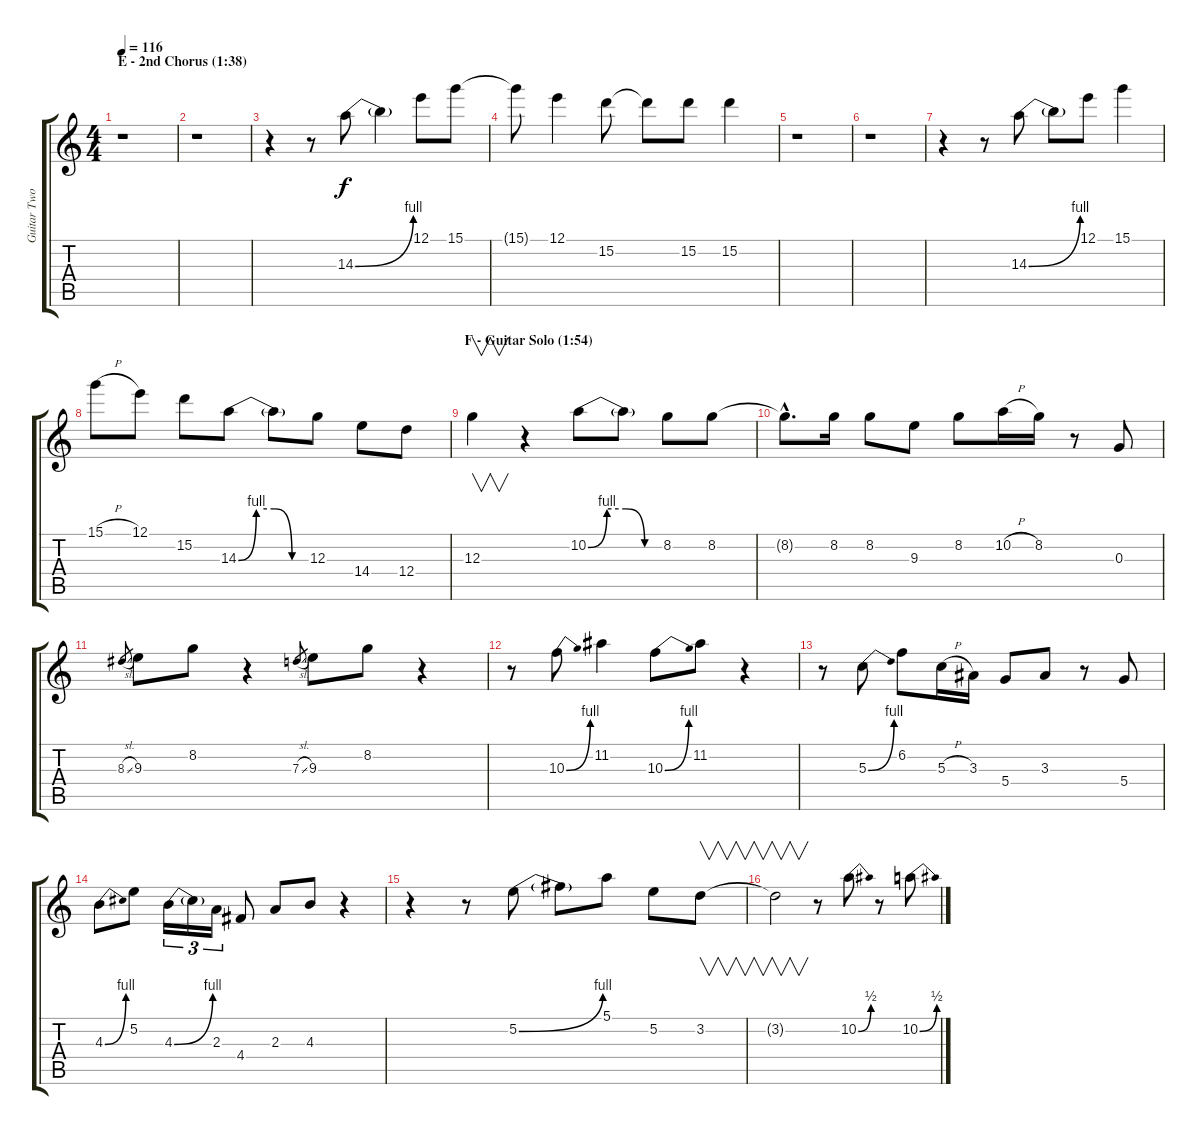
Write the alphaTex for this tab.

\track ("Guitar Two" "Guitar Two") {instrument distortionguitar}
\staff {score tabs}
\tuning (E4 B3 G3 D3 A2 E2) {hide}
\ts (4 4)
\section ("" "E - 2nd Chorus (1:38)")
\tempo 116
\clef g2
\ks c
r.1{dy f} |
r.1 |
r.4 r.8 14.3{be (bend 0 0 60 4)}.8 14.3{t}.4 12.1.8 15.1.8 |
15.1{t}.8 12.1.4 15.2.8 15.2{t}.8 15.2.8 15.2.4 |
r.1 |
r.1 |
r.4 r.8 14.3{be (bend 0 0 60 4)}.8 14.3{t}.8 12.1.8 15.1.4 |
15.1{h}.8 12.1.8 15.2.8 14.3{be (custom 0 0 15 4 30 4 45 0 60 0)}.8 14.3{t}.8 12.3.8 14.4.8 12.4.8 |
\section ("" "F - Guitar Solo (1:54)")
12.3.4{v} r.4 10.2{be (custom 0 0 15 4 30 4 45 0 60 0)}.8 10.2{t}.8 8.2.8 8.2.8 |
8.2{hac t}.8{d} 8.2.16 8.2.8 9.3.8 8.2.8 10.2{h}.16 8.2.16 r.8 0.3.8 |
8.3{sl}.8{gr} 9.3.8 8.2.8 r.4 7.3{sl}.8{gr} 9.3.8 8.2.8 r.4 |
r.8 10.3{be (bend 0 0 60 4)}.8 11.2.4 10.3{be (bend 0 0 60 4)}.8 11.2.8 r.4 |
r.8 5.3{be (bend 0 0 60 4)}.8 6.2.8 5.3{h}.16 3.3.16 5.4.8 3.3.8 r.8 5.4.8 |
4.3{be (bend 0 0 60 4)}.8 5.2.8 4.3{be (bend 0 0 60 4)}.16{tu (3 2)} 4.3{t}.16{tu (3 2)} 2.3.16{tu (3 2)} 4.4.8 2.3.8 4.3.8 r.4 |
r.4 r.8 5.2{be (bend 0 0 60 4)}.8 5.2{t}.8 5.1.8 5.2.8 3.2.8{v} |
3.2{t}.2{v} r.8 10.2{be (bend 0 0 60 2)}.8 r.8 10.2{be (bend 0 0 60 2)}.8
